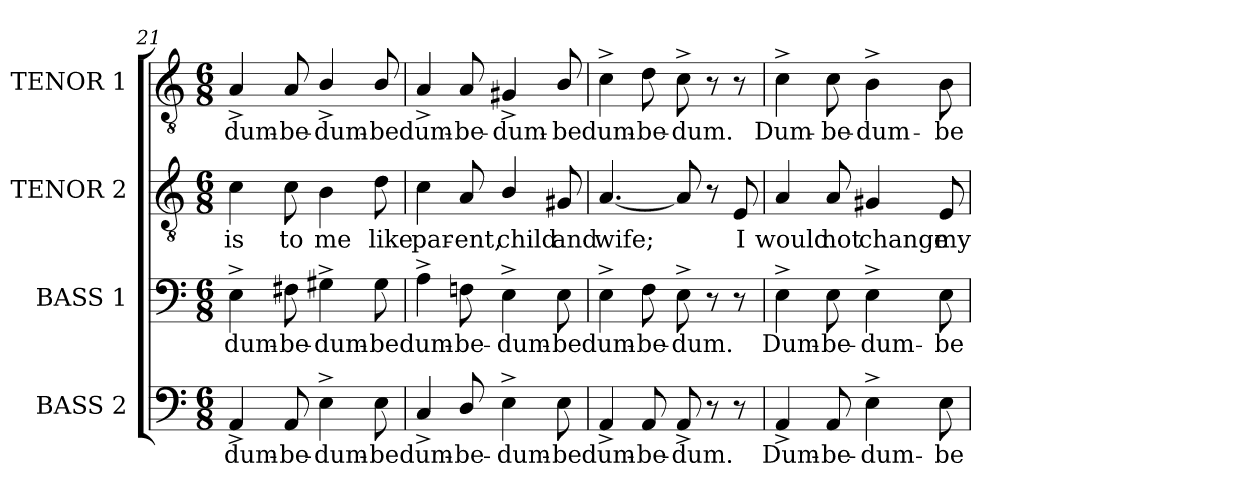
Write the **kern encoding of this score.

**kern	**text	**kern	**text	**kern	**text	**kern	**text
*part4	*part4	*part3	*part3	*part2	*part2	*part1	*part1
*staff4	*staff4	*staff3	*staff3	*staff2	*staff2	*staff1	*staff1
*I"BASS 2	*	*I"BASS 1	*	*I"TENOR 2	*	*I"TENOR 1	*
*I'B. 2	*	*I'B. 1	*	*I'T. 2	*	*I'T. 1	*
*clefF4	*	*clefF4	*	*clefGv2	*	*clefGv2	*
*	*	*	*	*ITrd7c12	*	*ITrd7c12	*
*k[]	*	*k[]	*	*k[]	*	*k[]	*
*a:	*	*a:	*	*a:	*	*a:	*
*M6/8	*	*M6/8	*	*M6/8	*	*M6/8	*
=21	=21	=21	=21	=21	=21	=21	=21
!	!LO:LY:b:color=#000000	!	!	!	!	!	!
!	!	!	!LO:LY:b:color=#000000	!	!	!	!
!	!	!	!	!	!LO:LY:b:color=#000000	!	!
!	!	!	!	!	!	!	!LO:LY:b:color=#000000
4AA^i/	dum-	4E^i\	dum-	4Ci\	is	4AA^i/	dum-
!	!LO:LY:b:color=#000000	!	!	!	!	!	!
!	!	!	!LO:LY:b:color=#000000	!	!	!	!
!	!	!	!	!	!LO:LY:b:color=#000000	!	!
!	!	!	!	!	!	!	!LO:LY:b:color=#000000
8AAi/	-be-	8F#Xi\	-be-	8Ci\	to	8AAi/	-be-
!	!LO:LY:b:color=#000000	!	!	!	!	!	!
!	!	!	!LO:LY:b:color=#000000	!	!	!	!
!	!	!	!	!	!LO:LY:b:color=#000000	!	!
!	!	!	!	!	!	!	!LO:LY:b:color=#000000
4E^i\	-dum-	4G#X^i\	-dum-	4BBi\	me	4BB^i/	-dum-
!	!LO:LY:b:color=#000000	!	!	!	!	!	!
!	!	!	!LO:LY:b:color=#000000	!	!	!	!
!	!	!	!	!	!LO:LY:b:color=#000000	!	!
!	!	!	!	!	!	!	!LO:LY:b:color=#000000
8Ei\	-be	8G#i\	-be	8Di\	like	8BBi/	-be
=22	=22	=22	=22	=22	=22	=22	=22
!	!LO:LY:b:color=#000000	!	!	!	!	!	!
!	!	!	!LO:LY:b:color=#000000	!	!	!	!
!	!	!	!	!	!LO:LY:b:color=#000000	!	!
!	!	!	!	!	!	!	!LO:LY:b:color=#000000
4C^i/	dum-	4A^i\	dum-	4Ci\	par-	4AA^i/	dum-
!	!LO:LY:b:color=#000000	!	!	!	!	!	!
!	!	!	!LO:LY:b:color=#000000	!	!	!	!
!	!	!	!	!	!LO:LY:b:color=#000000	!	!
!	!	!	!	!	!	!	!LO:LY:b:color=#000000
8Di/	-be-	8Fni\	-be-	8AAi/	-ent,	8AAi/	-be-
!	!LO:LY:b:color=#000000	!	!	!	!	!	!
!	!	!	!LO:LY:b:color=#000000	!	!	!	!
!	!	!	!	!	!LO:LY:b:color=#000000	!	!
!	!	!	!	!	!	!	!LO:LY:b:color=#000000
4E^i\	-dum-	4E^i\	-dum-	4BBi/	child	4GG#X^i/	-dum-
!	!LO:LY:b:color=#000000	!	!	!	!	!	!
!	!	!	!LO:LY:b:color=#000000	!	!	!	!
!	!	!	!	!	!LO:LY:b:color=#000000	!	!
!	!	!	!	!	!	!	!LO:LY:b:color=#000000
8Ei\	-be	8Ei\	-be	8GG#Xi/	and	8BBi/	-be
=23	=23	=23	=23	=23	=23	=23	=23
!	!LO:LY:b:color=#000000	!	!	!	!	!	!
!	!	!	!LO:LY:b:color=#000000	!	!	!	!
!	!	!	!	!	!LO:LY:b:color=#000000	!	!
!	!	!	!	!	!	!	!LO:LY:b:color=#000000
4AA^i/	dum-	4E^i\	dum-	[4.AAi/	wife;	4C^i\	dum-
!	!LO:LY:b:color=#000000	!	!	!	!	!	!
!	!	!	!LO:LY:b:color=#000000	!	!	!	!
!	!	!	!	!	!	!	!LO:LY:b:color=#000000
8AAi/	-be-	8Fi\	-be-	.	.	8Di\	-be-
!	!LO:LY:b:color=#000000	!	!	!	!	!	!
!	!	!	!LO:LY:b:color=#000000	!	!	!	!
!	!	!	!	!	!	!	!LO:LY:b:color=#000000
8AA^i/	-dum.	8E^i\	-dum.	8AAi/]	.	8C^i\	-dum.
8r	.	8r	.	8r	.	8r	.
!	!	!	!	!	!LO:LY:b:color=#000000	!	!
8r	.	8r	.	8EEi/	I	8r	.
=24	=24	=24	=24	=24	=24	=24	=24
!	!LO:LY:b:color=#000000	!	!	!	!	!	!
!	!	!	!LO:LY:b:color=#000000	!	!	!	!
!	!	!	!	!	!LO:LY:b:color=#000000	!	!
!	!	!	!	!	!	!	!LO:LY:b:color=#000000
4AA^i/	Dum-	4E^i\	Dum-	4AAi/	would	4C^i\	Dum-
!	!LO:LY:b:color=#000000	!	!	!	!	!	!
!	!	!	!LO:LY:b:color=#000000	!	!	!	!
!	!	!	!	!	!LO:LY:b:color=#000000	!	!
!	!	!	!	!	!	!	!LO:LY:b:color=#000000
8AAi/	-be-	8Ei\	-be-	8AAi/	not	8Ci\	-be-
!	!LO:LY:b:color=#000000	!	!	!	!	!	!
!	!	!	!LO:LY:b:color=#000000	!	!	!	!
!	!	!	!	!	!LO:LY:b:color=#000000	!	!
!	!	!	!	!	!	!	!LO:LY:b:color=#000000
4E^i\	-dum-	4E^i\	-dum-	4GG#Xi/	change	4BB^i\	-dum-
!	!LO:LY:b:color=#000000	!	!	!	!	!	!
!	!	!	!LO:LY:b:color=#000000	!	!	!	!
!	!	!	!	!	!LO:LY:b:color=#000000	!	!
!	!	!	!	!	!	!	!LO:LY:b:color=#000000
8Ei\	-be	8Ei\	-be	8EEi/	my	8BBi\	-be
=	=	=	=	=	=	=	=
*-	*-	*-	*-	*-	*-	*-	*-
